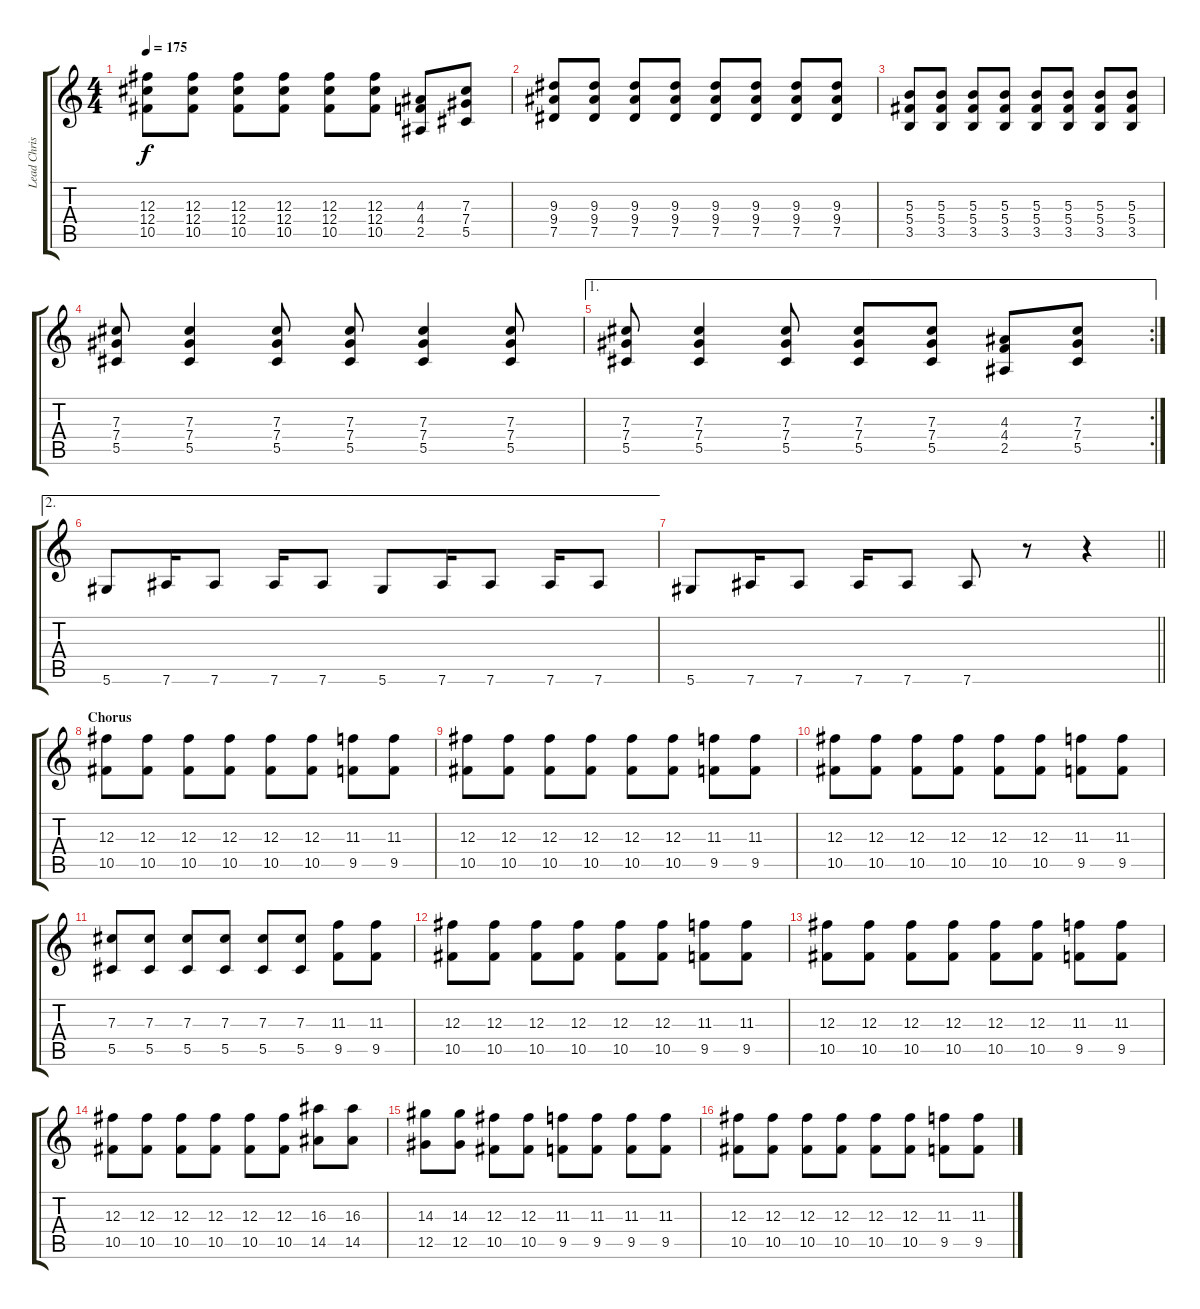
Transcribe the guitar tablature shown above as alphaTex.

\track ("Lead Chris/Todd" "Lead Chris") {instrument distortionguitar}
\staff {score tabs}
\tuning (Eb4 Bb3 Gb3 Db3 Ab2 Eb2) {hide}
\ts (4 4)
\tempo 175
\clef g2
\ks c
(12.3 12.4 10.5).8{dy f} (12.3 12.4 10.5).8 (12.3 12.4 10.5).8 (12.3 12.4 10.5).8 (12.3 12.4 10.5).8 (12.3 12.4 10.5).8 (4.3 4.4 2.5).8 (7.3 7.4 5.5).8 |
(9.3 9.4 7.5).8 (9.3 9.4 7.5).8 (9.3 9.4 7.5).8 (9.3 9.4 7.5).8 (9.3 9.4 7.5).8 (9.3 9.4 7.5).8 (9.3 9.4 7.5).8 (9.3 9.4 7.5).8 |
(5.3 5.4 3.5).8 (5.3 5.4 3.5).8 (5.3 5.4 3.5).8 (5.3 5.4 3.5).8 (5.3 5.4 3.5).8 (5.3 5.4 3.5).8 (5.3 5.4 3.5).8 (5.3 5.4 3.5).8 |
(7.3 7.4 5.5).8 (7.3 7.4 5.5).4 (7.3 7.4 5.5).8 (7.3 7.4 5.5).8 (7.3 7.4 5.5).4 (7.3 7.4 5.5).8 |
\ae 1
\rc 2
(7.3 7.4 5.5).8 (7.3 7.4 5.5).4 (7.3 7.4 5.5).8 (7.3 7.4 5.5).8 (7.3 7.4 5.5).8 (4.3 4.4 2.5).8 (7.3 7.4 5.5).8 |
\ae 2
5.6.8 7.6.16 7.6.8 7.6.16 7.6.8 5.6.8 7.6.16 7.6.8 7.6.16 7.6.8 |
\barLineRight lightlight
5.6.8 7.6.16 7.6.8 7.6.16 7.6.8 7.6.8 r.8 r.4 |
\section ("" "Chorus")
(12.3 10.5).8{instrument distortionguitar} (12.3 10.5).8 (12.3 10.5).8 (12.3 10.5).8 (12.3 10.5).8 (12.3 10.5).8 (11.3 9.5).8 (11.3 9.5).8 |
(12.3 10.5).8 (12.3 10.5).8 (12.3 10.5).8 (12.3 10.5).8 (12.3 10.5).8 (12.3 10.5).8 (11.3 9.5).8 (11.3 9.5).8 |
(12.3 10.5).8 (12.3 10.5).8 (12.3 10.5).8 (12.3 10.5).8 (12.3 10.5).8 (12.3 10.5).8 (11.3 9.5).8 (11.3 9.5).8 |
(7.3 5.5).8 (7.3 5.5).8 (7.3 5.5).8 (7.3 5.5).8 (7.3 5.5).8 (7.3 5.5).8 (11.3 9.5).8 (11.3 9.5).8 |
(12.3 10.5).8 (12.3 10.5).8 (12.3 10.5).8 (12.3 10.5).8 (12.3 10.5).8 (12.3 10.5).8 (11.3 9.5).8 (11.3 9.5).8 |
(12.3 10.5).8 (12.3 10.5).8 (12.3 10.5).8 (12.3 10.5).8 (12.3 10.5).8 (12.3 10.5).8 (11.3 9.5).8 (11.3 9.5).8 |
(12.3 10.5).8 (12.3 10.5).8 (12.3 10.5).8 (12.3 10.5).8 (12.3 10.5).8 (12.3 10.5).8 (16.3 14.5).8 (16.3 14.5).8 |
(14.3 12.5).8 (14.3 12.5).8 (12.3 10.5).8 (12.3 10.5).8 (11.3 9.5).8 (11.3 9.5).8 (11.3 9.5).8 (11.3 9.5).8 |
(12.3 10.5).8 (12.3 10.5).8 (12.3 10.5).8 (12.3 10.5).8 (12.3 10.5).8 (12.3 10.5).8 (11.3 9.5).8 (11.3 9.5).8
